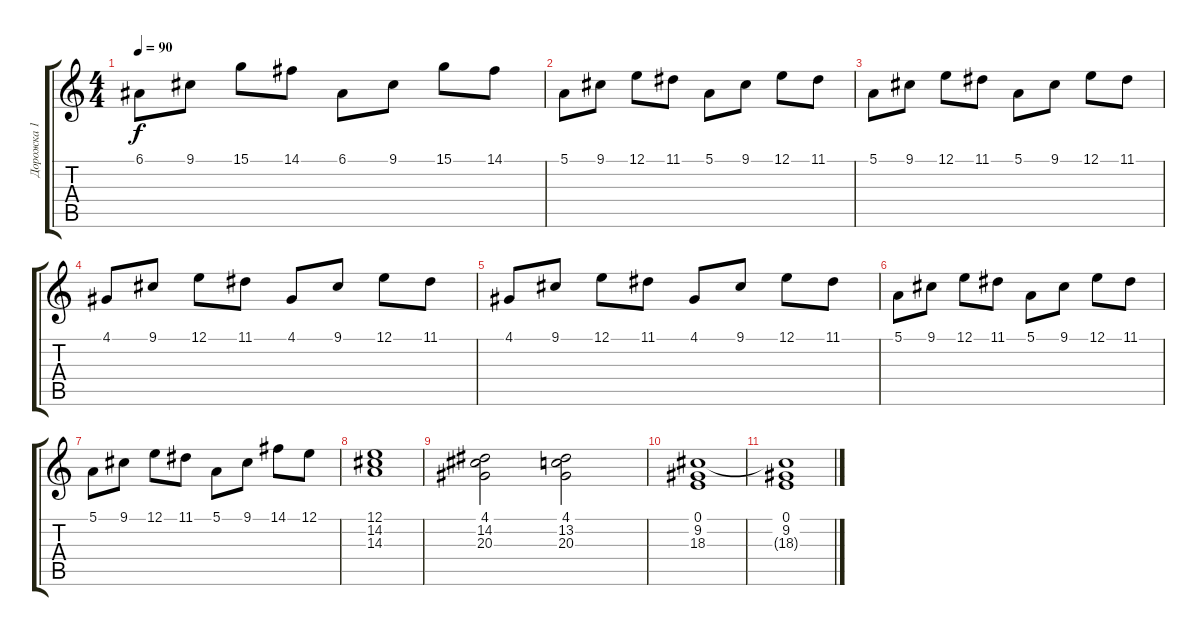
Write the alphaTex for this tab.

\track ("Дорожка 1" "Дорожка 1") {instrument brightacousticpiano}
\staff {score tabs}
\tuning (E4 B3 G3 D3 A2 E2) {hide}
\ts (4 4)
\tempo 90
\clef g2
\ks c
6.1.8{dy f} 9.1.8 15.1.8 14.1.8 6.1.8 9.1.8 15.1.8 14.1.8 |
5.1.8 9.1.8 12.1.8 11.1.8 5.1.8 9.1.8 12.1.8 11.1.8 |
5.1.8 9.1.8 12.1.8 11.1.8 5.1.8 9.1.8 12.1.8 11.1.8 |
4.1.8 9.1.8 12.1.8 11.1.8 4.1.8 9.1.8 12.1.8 11.1.8 |
4.1.8 9.1.8 12.1.8 11.1.8 4.1.8 9.1.8 12.1.8 11.1.8 |
5.1.8 9.1.8 12.1.8 11.1.8 5.1.8 9.1.8 12.1.8 11.1.8 |
5.1.8 9.1.8 12.1.8 11.1.8 5.1.8 9.1.8 14.1.8 12.1.8 |
(12.1 14.2 14.3).1 |
(4.1 14.2 20.3).2 (4.1 13.2 20.3).2 |
(0.1 9.2 18.3).1 |
(0.1 9.2 18.3{t}).1
